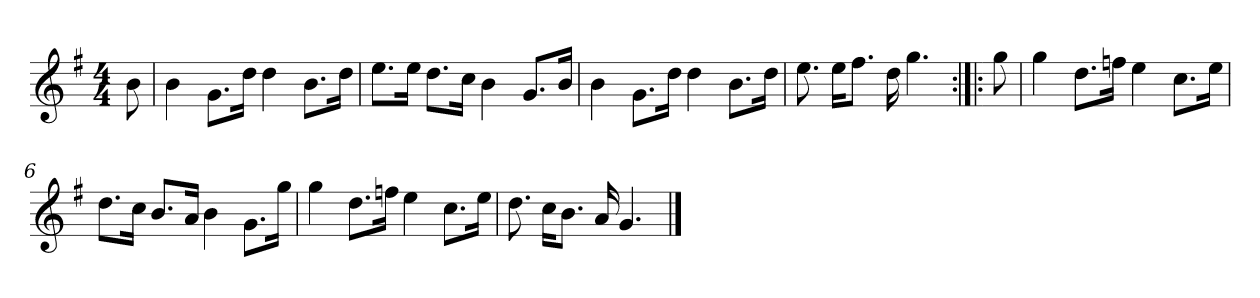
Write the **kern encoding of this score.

**kern
*part1
*staff1
*clefG2
*k[f#]
*G:
*M4/4
*MM120
=
8b
=1
4b
8.g\L
16dd\Jk
4dd
8.b\L
16dd\Jk
=2
8.ee\L
16ee\Jk
8.dd\L
16cc\Jk
4b
8.g/L
16b/Jk
=3
4b
8.g\L
16dd\Jk
4dd
8.b\L
16dd\Jk
=4
8.ee
16ee\KL
8.ff#\J
16dd
4.gg
=:|!|:
8gg
=5
4gg
8.dd\L
16ffn\Jk
4ee
8.cc\L
16ee\Jk
=6
8.dd\L
16cc\Jk
8.b/L
16a/Jk
4b
8.g\L
16gg\Jk
=7
4gg
8.dd\L
16ffn\Jk
4ee
8.cc\L
16ee\Jk
=8
8.dd
16cc\KL
8.b\J
16a
4.g
==
*-
